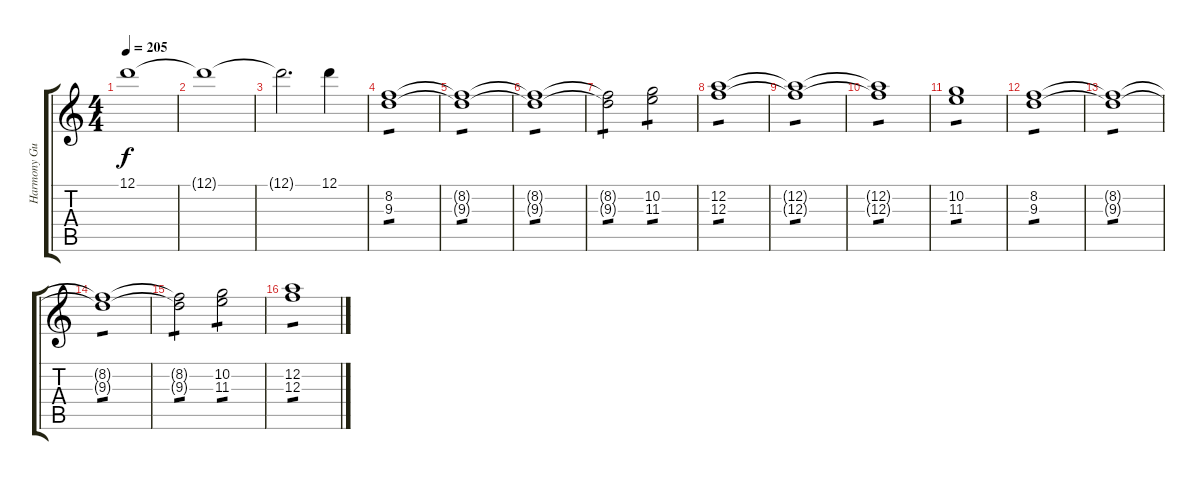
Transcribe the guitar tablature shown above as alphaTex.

\track ("Harmony Guitar" "Harmony Gu") {instrument distortionguitar}
\staff {score tabs}
\tuning (D4 A3 F3 C3 G2 D2) {hide}
\ts (4 4)
\tempo 205
\clef g2
\ks c
12.1{t}.1{dy f} |
12.1{t}.1 |
12.1{t}.2{d} 12.1.4 |
(8.2 9.3).1{tp 1} |
(8.2{t} 9.3{t}).1{tp 1} |
(8.2{t} 9.3{t}).1{tp 1} |
(8.2{t} 9.3{t}).2{tp 1} (10.2 11.3).2{tp 1} |
(12.2 12.3).1{tp 1} |
(12.2{t} 12.3{t}).1{tp 1} |
(12.2{t} 12.3{t}).1{tp 1} |
(10.2 11.3).1{tp 1} |
(8.2 9.3).1{tp 1} |
(8.2{t} 9.3{t}).1{tp 1} |
(8.2{t} 9.3{t}).1{tp 1} |
(8.2{t} 9.3{t}).2{tp 1} (10.2 11.3).2{tp 1} |
(12.2 12.3).1{tp 1}
